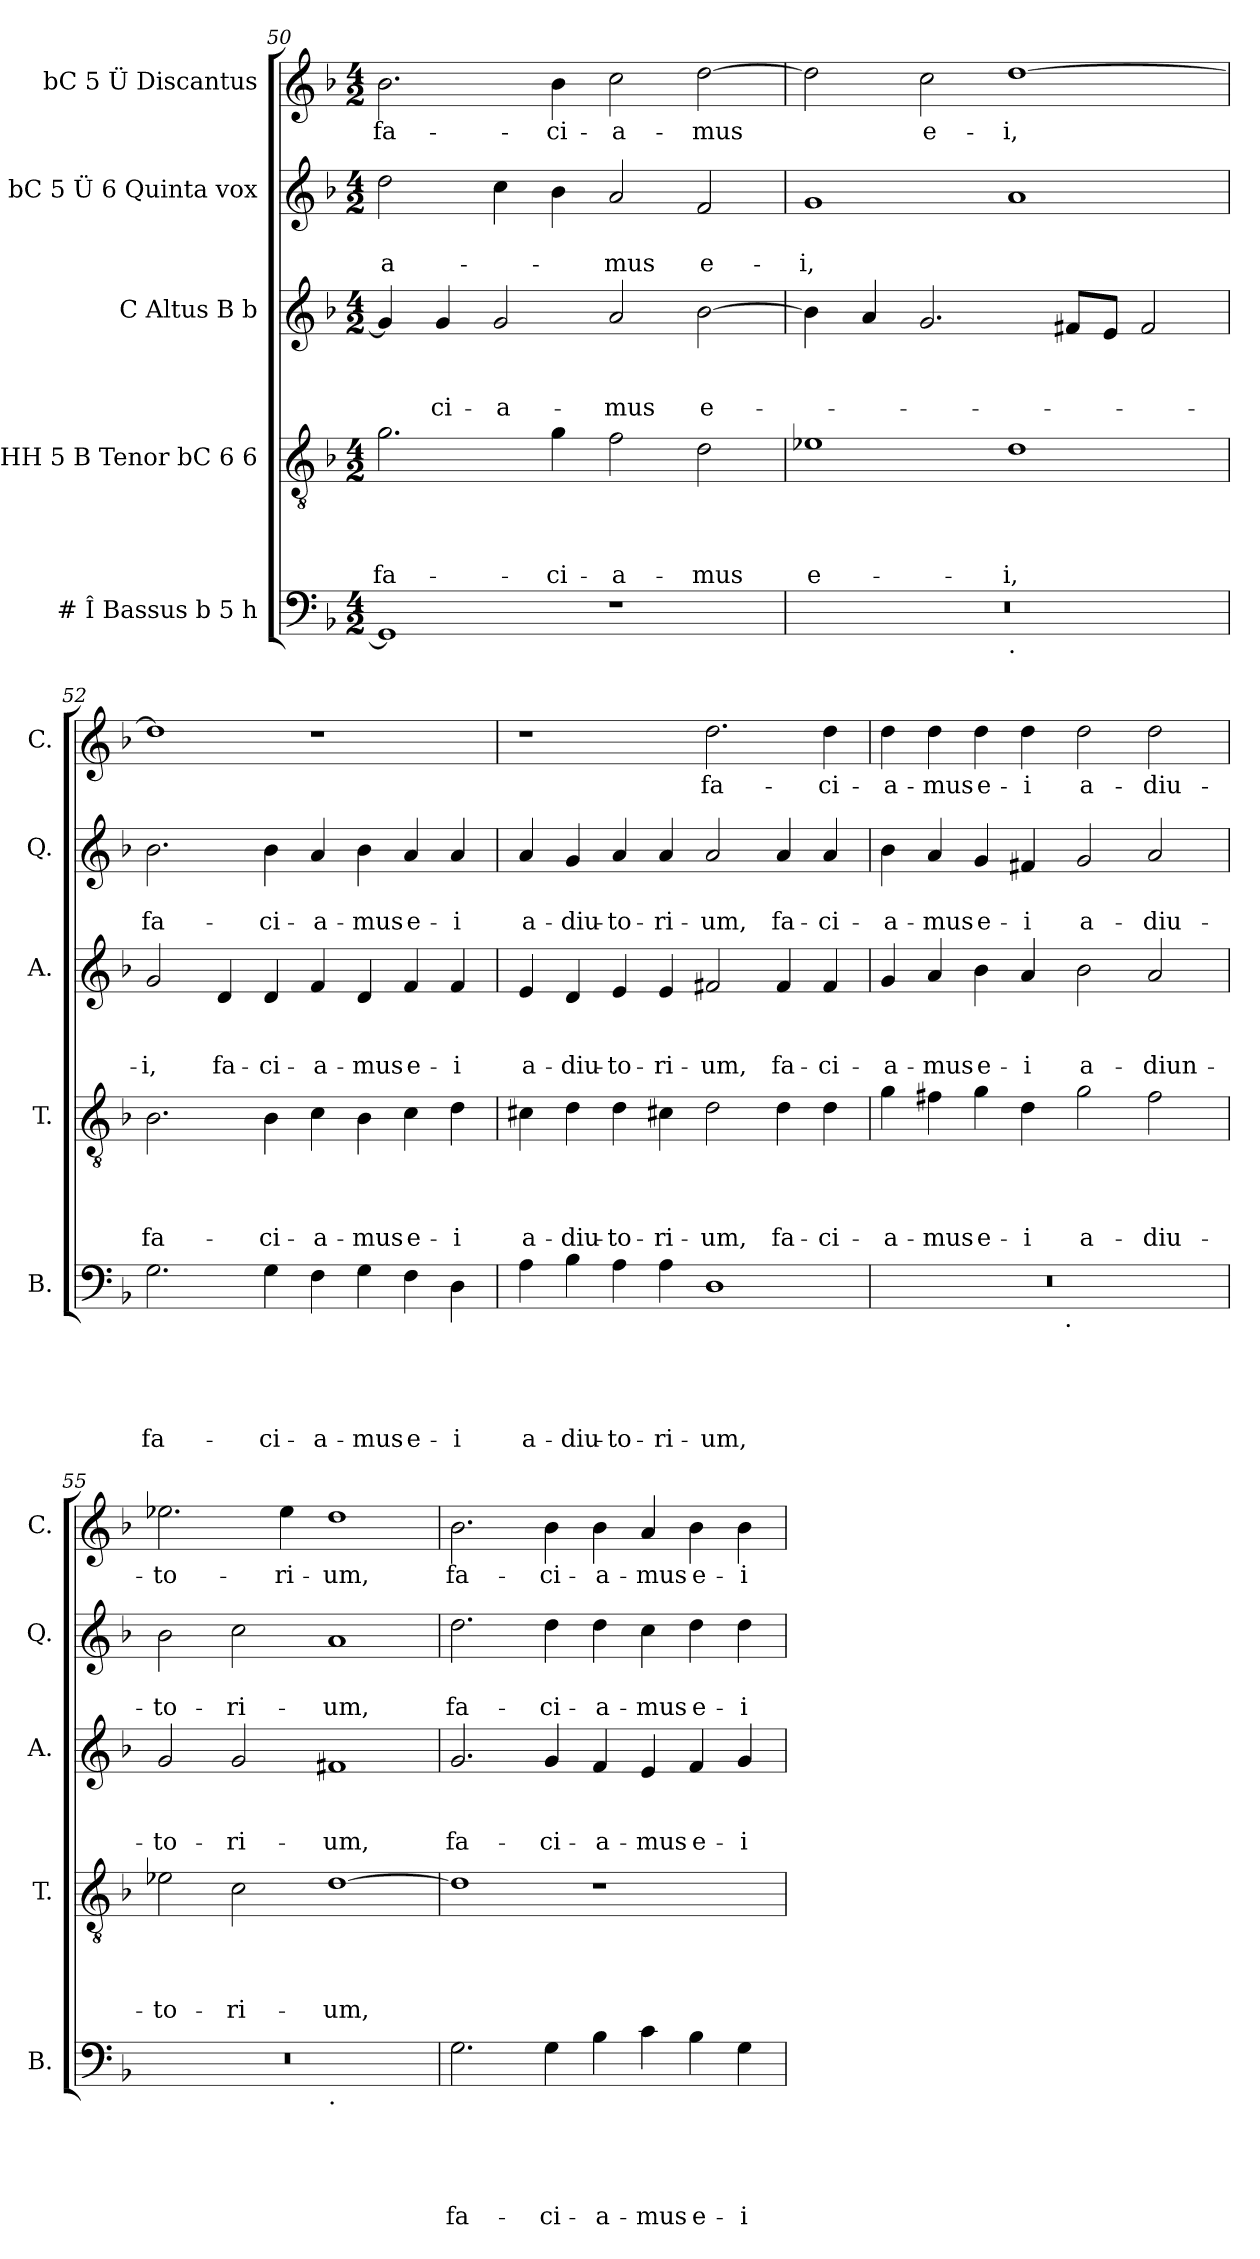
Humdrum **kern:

**kern	**text	**text	**text	**text	**text	**kern	**text	**text	**text	**text	**kern	**text	**text	**text	**kern	**text	**text	**kern	**text
*part5	*part5	*part5	*part5	*part5	*part5	*part4	*part4	*part4	*part4	*part4	*part3	*part3	*part3	*part3	*part2	*part2	*part2	*part1	*part1
*staff5	*staff5	*staff5	*staff5	*staff5	*staff5	*staff4	*staff4	*staff4	*staff4	*staff4	*staff3	*staff3	*staff3	*staff3	*staff2	*staff2	*staff2	*staff1	*staff1
*I"# Î Bassus b 5 h	*	*	*	*	*	*I"ú.HH 5 B Tenor bC 6 6	*	*	*	*	*I"C Altus B b	*	*	*	*I"bC 5 Ü 6 Quinta vox	*	*	*I"bC 5 Ü Discantus	*
*I'B.	*	*	*	*	*	*I'T.	*	*	*	*	*I'A.	*	*	*	*I'Q.	*	*	*I'C.	*
!!LO:LB:g=z
*clefF4	*	*	*	*	*	*clefGv2	*	*	*	*	*clefG2	*	*	*	*clefG2	*	*	*clefG2	*
*k[b-]	*	*	*	*	*	*k[b-]	*	*	*	*	*k[b-]	*	*	*	*k[b-]	*	*	*k[b-]	*
*F:	*	*	*	*	*	*F:	*	*	*	*	*F:	*	*	*	*F:	*	*	*F:	*
*M4/2	*	*	*	*	*	*M4/2	*	*	*	*	*M4/2	*	*	*	*M4/2	*	*	*M4/2	*
=50	=50	=50	=50	=50	=50	=50	=50	=50	=50	=50	=50	=50	=50	=50	=50	=50	=50	=50	=50
!	!	!	!	!	!	!	!	!	!	!LO:LY:b	!	!	!	!	!	!	!LO:LY:b	!	!LO:LY:b
1GG]	.	.	.	.	.	2.g\	.	.	.	fa-	4g/]	.	.	.	2dd\	.	-a-	2.b-\	fa-
!	!	!	!	!	!	!	!	!	!	!	!	!	!	!LO:LY:b	!	!	!	!	!
.	.	.	.	.	.	.	.	.	.	.	4g/	.	.	-ci-	.	.	.	.	.
!	!	!	!	!	!	!	!	!	!	!	!	!	!	!LO:LY:b	!	!	!	!	!
.	.	.	.	.	.	.	.	.	.	.	2g/	.	.	-a-	4cc\	.	.	.	.
!	!	!	!	!	!	!	!	!	!	!LO:LY:b	!	!	!	!	!	!	!	!	!LO:LY:b
.	.	.	.	.	.	4g\	.	.	.	-ci-	.	.	.	.	4b-\	.	.	4b-\	-ci-
!	!	!	!	!	!	!	!	!	!	!LO:LY:b	!	!	!	!LO:LY:b	!	!	!LO:LY:b	!	!LO:LY:b
1r	.	.	.	.	.	2f\	.	.	.	-a-	2a/	.	.	-mus	2a/	.	-mus	2cc\	-a-
!	!	!	!	!	!	!	!	!	!	!LO:LY:b	!	!	!	!LO:LY:b	!	!	!LO:LY:b	!	!LO:LY:b
.	.	.	.	.	.	2d\	.	.	.	-mus	[>2b-\	.	.	e-	2f/	.	e-	[>2dd\	-mus
=51	=51	=51	=51	=51	=51	=51	=51	=51	=51	=51	=51	=51	=51	=51	=51	=51	=51	=51	=51
!	!	!	!	!	!	!	!	!	!	!LO:LY:b:rj	!	!	!	!	!	!	!LO:LY:b:rj	!	!
*^	*	*	*	*	*	*	*	*	*	*	*	*	*	*	*	*	*	*	*
0r	1ryy	.	.	.	.	.	1e-X	.	.	.	e-	4b-\]	.	.	.	1g	.	-i,	2dd\]	.
.	.	.	.	.	.	.	.	.	.	.	.	4a/	.	.	.	.	.	.	.	.
!	!	!	!	!	!	!	!	!	!	!	!	!	!	!	!	!	!	!	!	!LO:LY:b
.	.	.	.	.	.	.	.	.	.	.	.	2.g/	.	.	.	.	.	.	2cc\	e-
!	!LO:TX:b:t=.	!	!	!	!	!	!	!	!	!	!	!	!	!	!	!	!	!	!	!
!	!	!	!	!	!	!	!	!	!	!	!LO:LY:b	!	!	!	!	!	!	!	!	!LO:LY:b:rj
.	1ryy	.	.	.	.	.	1d	.	.	.	-i,	.	.	.	.	1a	.	.	[>1dd	-i,
.	.	.	.	.	.	.	.	.	.	.	.	8f#X/L	.	.	.	.	.	.	.	.
.	.	.	.	.	.	.	.	.	.	.	.	8e/J	.	.	.	.	.	.	.	.
.	.	.	.	.	.	.	.	.	.	.	.	2f#/	.	.	.	.	.	.	.	.
=52	=52	=52	=52	=52	=52	=52	=52	=52	=52	=52	=52	=52	=52	=52	=52	=52	=52	=52	=52	=52
!	!	!	!	!	!	!LO:LY:b	!	!	!	!	!LO:LY:b	!	!	!	!LO:LY:b	!	!	!LO:LY:b	!	!
*v	*v	*	*	*	*	*	*	*	*	*	*	*	*	*	*	*	*	*	*	*
2.G\	.	.	.	.	fa-	2.B-\	.	.	.	fa-	2g/	.	.	-i,	2.b-\	.	fa-	1dd]	.
!	!	!	!	!	!	!	!	!	!	!	!	!	!	!LO:LY:b	!	!	!	!	!
.	.	.	.	.	.	.	.	.	.	.	4d/	.	.	fa-	.	.	.	.	.
!	!	!	!	!	!LO:LY:b	!	!	!	!	!LO:LY:b	!	!	!	!LO:LY:b	!	!	!LO:LY:b	!	!
4G\	.	.	.	.	-ci-	4B-\	.	.	.	-ci-	4d/	.	.	-ci-	4b-\	.	-ci-	.	.
!	!	!	!	!	!LO:LY:b	!	!	!	!	!LO:LY:b	!	!	!	!LO:LY:b	!	!	!LO:LY:b	!	!
4F\	.	.	.	.	-a-	4c\	.	.	.	-a-	4f/	.	.	-a-	4a/	.	-a-	1r	.
!	!	!	!	!	!LO:LY:b	!	!	!	!	!LO:LY:b	!	!	!	!LO:LY:b	!	!	!LO:LY:b	!	!
4G\	.	.	.	.	-mus	4B-\	.	.	.	-mus	4d/	.	.	-mus	4b-\	.	-mus	.	.
!	!	!	!	!	!LO:LY:b	!	!	!	!	!LO:LY:b	!	!	!	!LO:LY:b	!	!	!LO:LY:b	!	!
4F\	.	.	.	.	e-	4c\	.	.	.	e-	4f/	.	.	e-	4a/	.	e-	.	.
!	!	!	!	!	!LO:LY:b	!	!	!	!	!LO:LY:b	!	!	!	!LO:LY:b	!	!	!LO:LY:b	!	!
4D\	.	.	.	.	-i	4d\	.	.	.	-i	4f/	.	.	-i	4a/	.	-i	.	.
=53	=53	=53	=53	=53	=53	=53	=53	=53	=53	=53	=53	=53	=53	=53	=53	=53	=53	=53	=53
!	!	!	!	!	!LO:LY:b	!	!	!	!	!LO:LY:b	!	!	!	!LO:LY:b	!	!	!LO:LY:b	!	!
4A\	.	.	.	.	a-	4c#X\	.	.	.	a-	4e/	.	.	a-	4a/	.	a-	1r	.
!	!	!	!	!	!LO:LY:b	!	!	!	!	!LO:LY:b	!	!	!	!LO:LY:b	!	!	!LO:LY:b	!	!
4B-\	.	.	.	.	-diu-	4d\	.	.	.	-diu-	4d/	.	.	-diu-	4g/	.	-diu-	.	.
!	!	!	!	!	!LO:LY:b	!	!	!	!	!LO:LY:b	!	!	!	!LO:LY:b	!	!	!LO:LY:b	!	!
4A\	.	.	.	.	-to-	4d\	.	.	.	-to-	4e/	.	.	-to-	4a/	.	-to-	.	.
!	!	!	!	!	!LO:LY:b	!	!	!	!	!LO:LY:b	!	!	!	!LO:LY:b	!	!	!LO:LY:b	!	!
4A\	.	.	.	.	-ri-	4c#X\	.	.	.	-ri-	4e/	.	.	-ri-	4a/	.	-ri-	.	.
!	!	!	!	!	!LO:LY:b	!	!	!	!	!LO:LY:b	!	!	!	!LO:LY:b	!	!	!LO:LY:b	!	!LO:LY:b
1D	.	.	.	.	-um,	2d\	.	.	.	-um,	2f#X/	.	.	-um,	2a/	.	-um,	2.dd\	fa-
!	!	!	!	!	!	!	!	!	!	!LO:LY:b	!	!	!	!LO:LY:b	!	!	!LO:LY:b	!	!
.	.	.	.	.	.	4d\	.	.	.	fa-	4f#/	.	.	fa-	4a/	.	fa-	.	.
!	!	!	!	!	!	!	!	!	!	!LO:LY:b	!	!	!	!LO:LY:b	!	!	!LO:LY:b	!	!LO:LY:b
.	.	.	.	.	.	4d\	.	.	.	-ci-	4f#/	.	.	-ci-	4a/	.	-ci-	4dd\	-ci-
=54	=54	=54	=54	=54	=54	=54	=54	=54	=54	=54	=54	=54	=54	=54	=54	=54	=54	=54	=54
!	!	!	!	!	!	!	!	!	!	!LO:LY:b	!	!	!	!LO:LY:b	!	!	!LO:LY:b	!	!LO:LY:b
*^	*	*	*	*	*	*	*	*	*	*	*	*	*	*	*	*	*	*	*
0r	2ryy	.	.	.	.	.	4g\	.	.	.	-a-	4g/	.	.	-a-	4b-\	.	-a-	4dd\	-a-
!	!	!	!	!	!	!	!	!	!	!	!LO:LY:b	!	!	!	!LO:LY:b	!	!	!LO:LY:b	!	!LO:LY:b
.	.	.	.	.	.	.	4f#X\	.	.	.	-mus	4a/	.	.	-mus	4a/	.	-mus	4dd\	-mus
!	!	!	!	!	!	!	!	!	!	!	!LO:LY:b	!	!	!	!LO:LY:b	!	!	!LO:LY:b	!	!LO:LY:b
.	4...ryy	.	.	.	.	.	4g\	.	.	.	e-	4b-\	.	.	e-	4g/	.	e-	4dd\	e-
!	!	!	!	!	!	!	!	!	!	!	!LO:LY:b	!	!	!	!LO:LY:b	!	!	!LO:LY:b	!	!LO:LY:b
.	.	.	.	.	.	.	4d\	.	.	.	-i	4a/	.	.	-i	4f#X/	.	-i	4dd\	-i
!	!LO:TX:b:t=.	!	!	!	!	!	!	!	!	!	!	!	!	!	!	!	!	!	!	!
.	1ryy	.	.	.	.	.	.	.	.	.	.	.	.	.	.	.	.	.	.	.
!	!	!	!	!	!	!	!	!	!	!	!LO:LY:b	!	!	!	!LO:LY:b	!	!	!LO:LY:b	!	!LO:LY:b
.	.	.	.	.	.	.	2g\	.	.	.	a-	2b-\	.	.	a-	2g/	.	a-	2dd\	a-
!	!	!	!	!	!	!	!	!	!	!	!LO:LY:b	!	!	!	!LO:LY:b:rj	!	!	!LO:LY:b	!	!LO:LY:b
.	.	.	.	.	.	.	2f#\	.	.	.	-diu-	2a/	.	.	-diun-	2a/	.	-diu-	2dd\	-diu-
.	32ryy	.	.	.	.	.	.	.	.	.	.	.	.	.	.	.	.	.	.	.
!!LO:LB:g=z
=55	=55	=55	=55	=55	=55	=55	=55	=55	=55	=55	=55	=55	=55	=55	=55	=55	=55	=55	=55	=55
!	!	!	!	!	!	!	!	!	!	!	!LO:LY:b	!	!	!	!LO:LY:b	!	!	!LO:LY:b	!	!LO:LY:b
0r	1ryy	.	.	.	.	.	2e-X\	.	.	.	-to-	2g/	.	.	-to-	2b-\	.	-to-	2.ee-X\	-to-
!	!	!	!	!	!	!	!	!	!	!	!LO:LY:b	!	!	!	!LO:LY:b	!	!	!LO:LY:b	!	!
.	.	.	.	.	.	.	2c\	.	.	.	-ri-	2g/	.	.	-ri-	2cc\	.	-ri-	.	.
!	!	!	!	!	!	!	!	!	!	!	!	!	!	!	!	!	!	!	!	!LO:LY:b
.	.	.	.	.	.	.	.	.	.	.	.	.	.	.	.	.	.	.	4ee-\	-ri-
!	!LO:TX:b:t=.	!	!	!	!	!	!	!	!	!	!	!	!	!	!	!	!	!	!	!
!	!	!	!	!	!	!	!	!	!	!	!LO:LY:b	!	!	!	!LO:LY:b	!	!	!LO:LY:b	!	!LO:LY:b
.	1ryy	.	.	.	.	.	[>1d	.	.	.	-um,	1f#X	.	.	-um,	1a	.	-um,	1dd	-um,
=56	=56	=56	=56	=56	=56	=56	=56	=56	=56	=56	=56	=56	=56	=56	=56	=56	=56	=56	=56	=56
!	!	!	!	!	!	!LO:LY:b	!	!	!	!	!	!	!	!	!LO:LY:b	!	!	!LO:LY:b	!	!LO:LY:b
*v	*v	*	*	*	*	*	*	*	*	*	*	*	*	*	*	*	*	*	*	*
2.G\	.	.	.	.	fa-	1d]	.	.	.	.	2.g/	.	.	fa-	2.dd\	.	fa-	2.b-\	fa-
!	!	!	!	!	!LO:LY:b	!	!	!	!	!	!	!	!	!LO:LY:b	!	!	!LO:LY:b	!	!LO:LY:b
4G\	.	.	.	.	-ci-	.	.	.	.	.	4g/	.	.	-ci-	4dd\	.	-ci-	4b-\	-ci-
!	!	!	!	!	!LO:LY:b	!	!	!	!	!	!	!	!	!LO:LY:b	!	!	!LO:LY:b	!	!LO:LY:b
4B-\	.	.	.	.	-a-	1r	.	.	.	.	4f/	.	.	-a-	4dd\	.	-a-	4b-\	-a-
!	!	!	!	!	!LO:LY:b	!	!	!	!	!	!	!	!	!LO:LY:b	!	!	!LO:LY:b	!	!LO:LY:b
4c\	.	.	.	.	-mus	.	.	.	.	.	4e/	.	.	-mus	4cc\	.	-mus	4a/	-mus
!	!	!	!	!	!LO:LY:b	!	!	!	!	!	!	!	!	!LO:LY:b	!	!	!LO:LY:b	!	!LO:LY:b
4B-\	.	.	.	.	e-	.	.	.	.	.	4f/	.	.	e-	4dd\	.	e-	4b-\	e-
!	!	!	!	!	!LO:LY:b	!	!	!	!	!	!	!	!	!LO:LY:b	!	!	!LO:LY:b	!	!LO:LY:b
4G\	.	.	.	.	-i	.	.	.	.	.	4g/	.	.	-i	4dd\	.	-i	4b-\	-i
=	=	=	=	=	=	=	=	=	=	=	=	=	=	=	=	=	=	=	=
*-	*-	*-	*-	*-	*-	*-	*-	*-	*-	*-	*-	*-	*-	*-	*-	*-	*-	*-	*-
